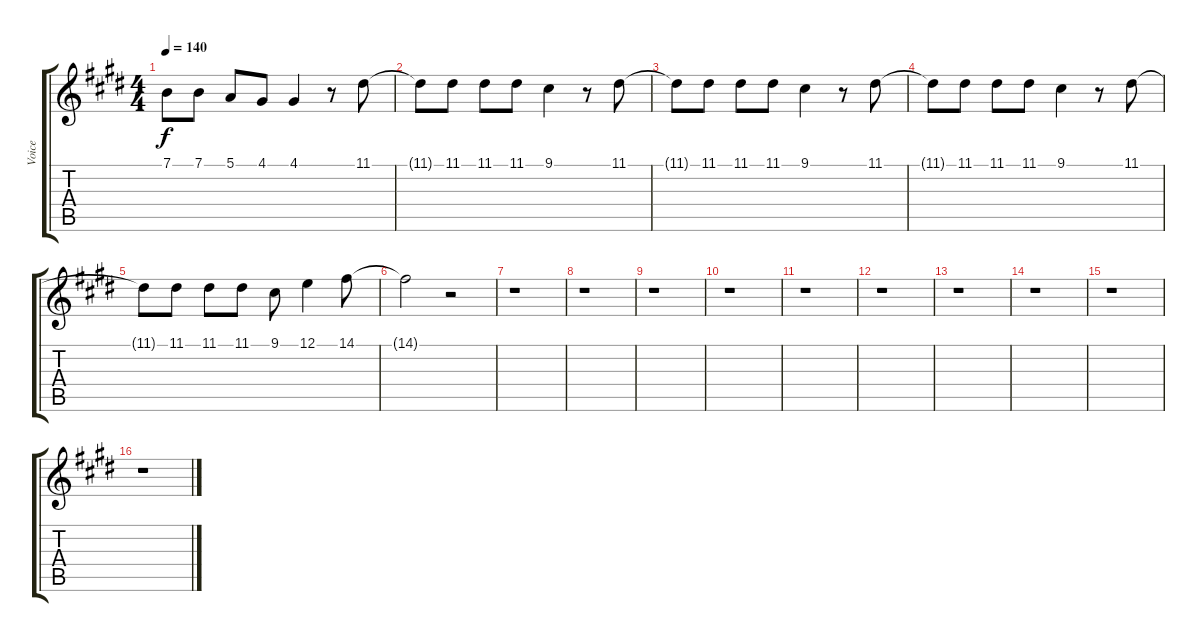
\track ("Voice" "Voice") {instrument lead2sawtooth}
\staff {score tabs}
\tuning (E4 B3 G3 D3 A2 E2) {hide}
\ts (4 4)
\tempo 140
\clef g2
\ks e
7.1{t}.8{dy f} 7.1.8 5.1.8 4.1.8 4.1.4 r.8 11.1.8 |
11.1{t}.8 11.1.8 11.1.8 11.1.8 9.1.4 r.8 11.1.8 |
11.1{t}.8 11.1.8 11.1.8 11.1.8 9.1.4 r.8 11.1.8 |
11.1{t}.8 11.1.8 11.1.8 11.1.8 9.1.4 r.8 11.1.8 |
11.1{t}.8 11.1.8 11.1.8 11.1.8 9.1.8 12.1.4 14.1.8 |
14.1{t}.2 r.2 |
r.1 |
r.1 |
r.1 |
r.1 |
r.1 |
r.1 |
r.1 |
r.1 |
r.1 |
r.1
